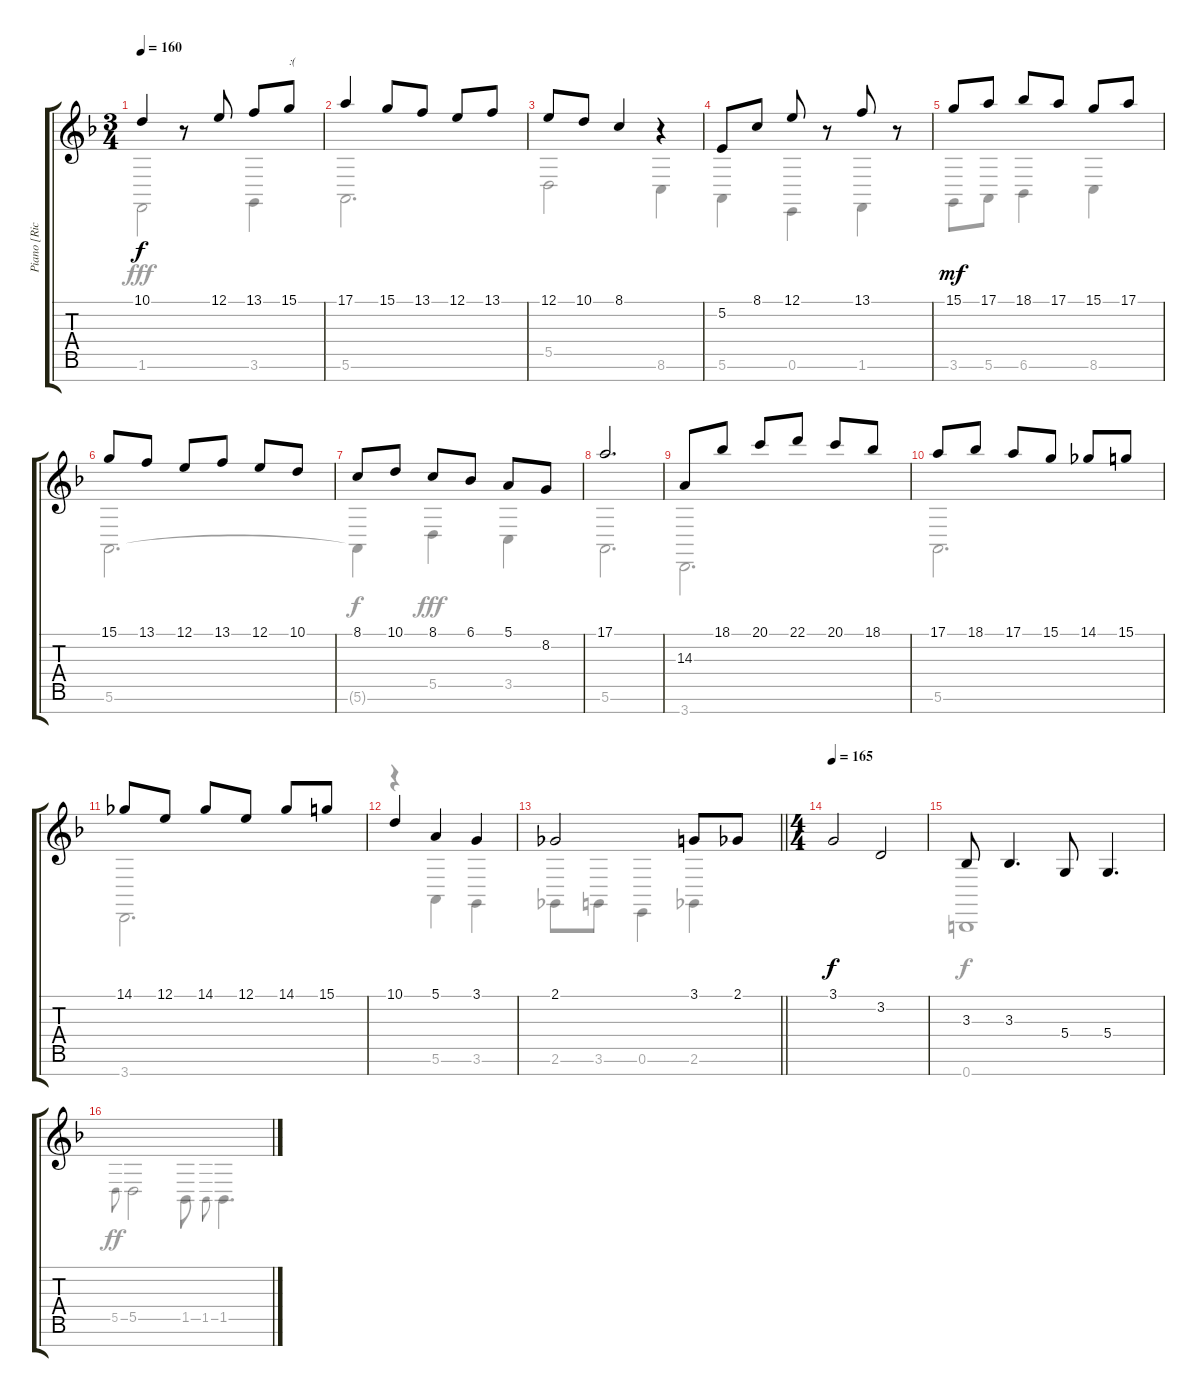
\track ("Piano [Richard Wright]" "Piano [Ric") {instrument acousticgrandpiano}
\staff {score tabs}
\tuning (E4 B3 G3 D3 A2 E2 B1) {hide}
\voice
\ts (3 4)
\tempo 160
\clef g2
\ks dminor
10.1.4{dy f} r.8 12.1.8 13.1.8 15.1.8{txt ":("} |
17.1.4 15.1.8 13.1.8 12.1.8 13.1.8 |
12.1.8 10.1.8 8.1.4 r.4 |
5.2.8 8.1.8 12.1.8 r.8 13.1.8 r.8 |
15.1.8{dy mf} 17.1.8 18.1.8 17.1.8 15.1.8 17.1.8 |
15.1.8 13.1.8 12.1.8 13.1.8 12.1.8 10.1.8 |
8.1.8 10.1.8 8.1.8 6.1.8 5.1.8 8.2.8 |
17.1.2{d} |
14.3.8 18.1.8 20.1.8 22.1.8 20.1.8 18.1.8 |
17.1.8 18.1.8 17.1.8 15.1.8 14.1.8 15.1.8 |
14.1.8 12.1.8 14.1.8 12.1.8 14.1.8 15.1.8 |
10.1.4 5.1.4 3.1.4 |
\barLineRight lightlight
2.1.2 3.1.8 2.1.8 |
\ts (4 4)
\tempo 165
3.1.2{dy f} 3.2.2 |
3.3.8 3.3.4{d} 5.4.8 5.4.4{d} |
\voice
\clef g2
\ottava regular
\simile none
\ks dminor
1.6.2{dy fff} 3.6.4 |
5.6.2{d} |
5.5.2 8.6.4 |
5.6.4 0.6.4 1.6.4 |
3.6.8 5.6.8 6.6.4 8.6.4 |
5.6.2{d} |
5.6{t}.4{dy f} 5.5.4{dy fff} 3.5.4 |
5.6.2{d} |
3.7.2{d} |
5.6.2{d} |
3.7.2{d} |
r.4 5.6.4 3.6.4 |
\barLineRight lightlight
2.6.8 3.6.8 0.6.4 2.6.4 |
|
0.7.1{dy f} |
5.5.8{gr onbeat dy ff} 5.5.2 1.5.8 1.5.8{gr onbeat} 1.5.4{d}
